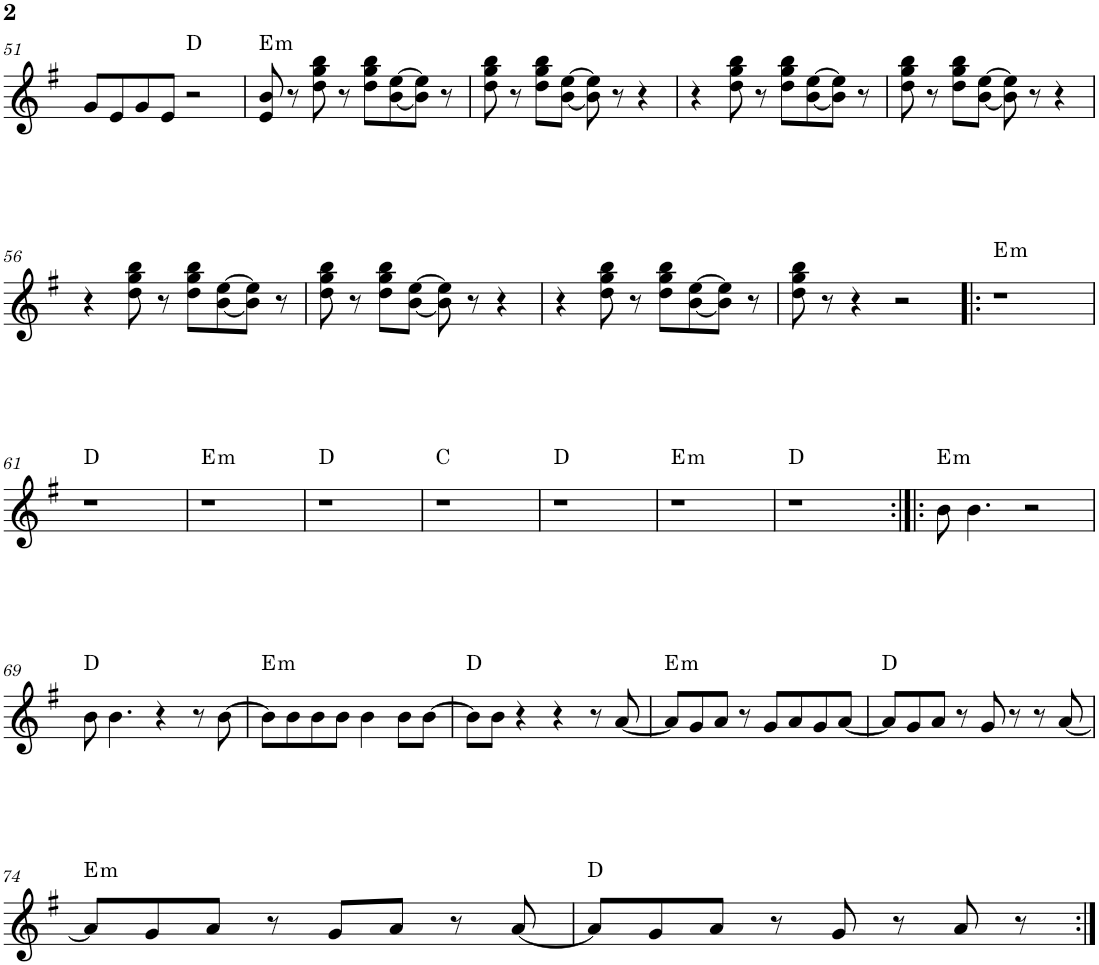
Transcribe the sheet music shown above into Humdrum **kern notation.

**kern	**harte
*part1	*part1
*staff1	*
*I"P1	*
!!LO:PB:g=z
*clefG2	*
*k[f#]	*
*M4/4	*
=51	=51
8g/L	.
8e/	.
8g/	.
8e/J	.
2r	D:maj
=52	=52
!	!LO:H:kt=m
8e/ 8b/	E:min
8r	.
8dd\ 8gg\ 8bb\	.
8r	.
8dd\ 8gg\ 8bb\L	.
[8b\ [8ee\	.
8b\] 8ee\]J	.
8r	.
=53	=53
8dd\ 8gg\ 8bb\	.
8r	.
8dd\ 8gg\ 8bb\L	.
[8b\ [8ee\J	.
8b\] 8ee\]	.
8r	.
4r	.
=54	=54
4r	.
8dd\ 8gg\ 8bb\	.
8r	.
8dd\ 8gg\ 8bb\L	.
[8b\ [8ee\	.
8b\] 8ee\]J	.
8r	.
=55	=55
8dd\ 8gg\ 8bb\	.
8r	.
8dd\ 8gg\ 8bb\L	.
[8b\ [8ee\J	.
8b\] 8ee\]	.
8r	.
4r	.
!!LO:LB:g=z
=56	=56
4r	.
8dd\ 8gg\ 8bb\	.
8r	.
8dd\ 8gg\ 8bb\L	.
[8b\ [8ee\	.
8b\] 8ee\]J	.
8r	.
=57	=57
8dd\ 8gg\ 8bb\	.
8r	.
8dd\ 8gg\ 8bb\L	.
[8b\ [8ee\J	.
8b\] 8ee\]	.
8r	.
4r	.
=58	=58
4r	.
8dd\ 8gg\ 8bb\	.
8r	.
8dd\ 8gg\ 8bb\L	.
[8b\ [8ee\	.
8b\] 8ee\]J	.
8r	.
=59	=59
8dd\ 8gg\ 8bb\	.
8r	.
4r	.
2r	.
=60!|:	=60!|:
!	!LO:H:kt=m
1r	E:min
!!LO:LB:g=z
=61	=61
1r	D:maj
=62	=62
!	!LO:H:kt=m
1r	E:min
=63	=63
1r	D:maj
=64	=64
1r	C:maj
=65	=65
1r	D:maj
=66	=66
!	!LO:H:kt=m
1r	E:min
=67	=67
1r	D:maj
=68:|!|:	=68:|!|:
!	!LO:H:kt=m
8b\	E:min
4.b\	.
2r	.
!!LO:LB:g=z
=69	=69
8b\	D:maj
4.b\	.
4r	.
8r	.
[8b\	.
=70	=70
!	!LO:H:kt=m
8b\L]	E:min
8b\	.
8b\	.
8b\J	.
4b\	.
8b\L	.
[8b\J	.
=71	=71
8b\L]	D:maj
8b\J	.
4r	.
4r	.
8r	.
[8a/	.
=72	=72
!	!LO:H:kt=m
8a/L]	E:min
8g/	.
8a/J	.
8r	.
8g/L	.
8a/	.
8g/	.
[8a/J	.
=73	=73
8a/L]	D:maj
8g/	.
8a/J	.
8r	.
8g/	.
8r	.
8r	.
[8a/	.
!!LO:LB:g=z
=74	=74
!	!LO:H:kt=m
8a/L]	E:min
8g/	.
8a/J	.
8r	.
8g/L	.
8a/J	.
8r	.
[8a/	.
=75	=75
8a/L]	D:maj
8g/	.
8a/J	.
8r	.
8g/	.
8r	.
8a/	.
8r	.
=:|!	=:|!
*-	*-
